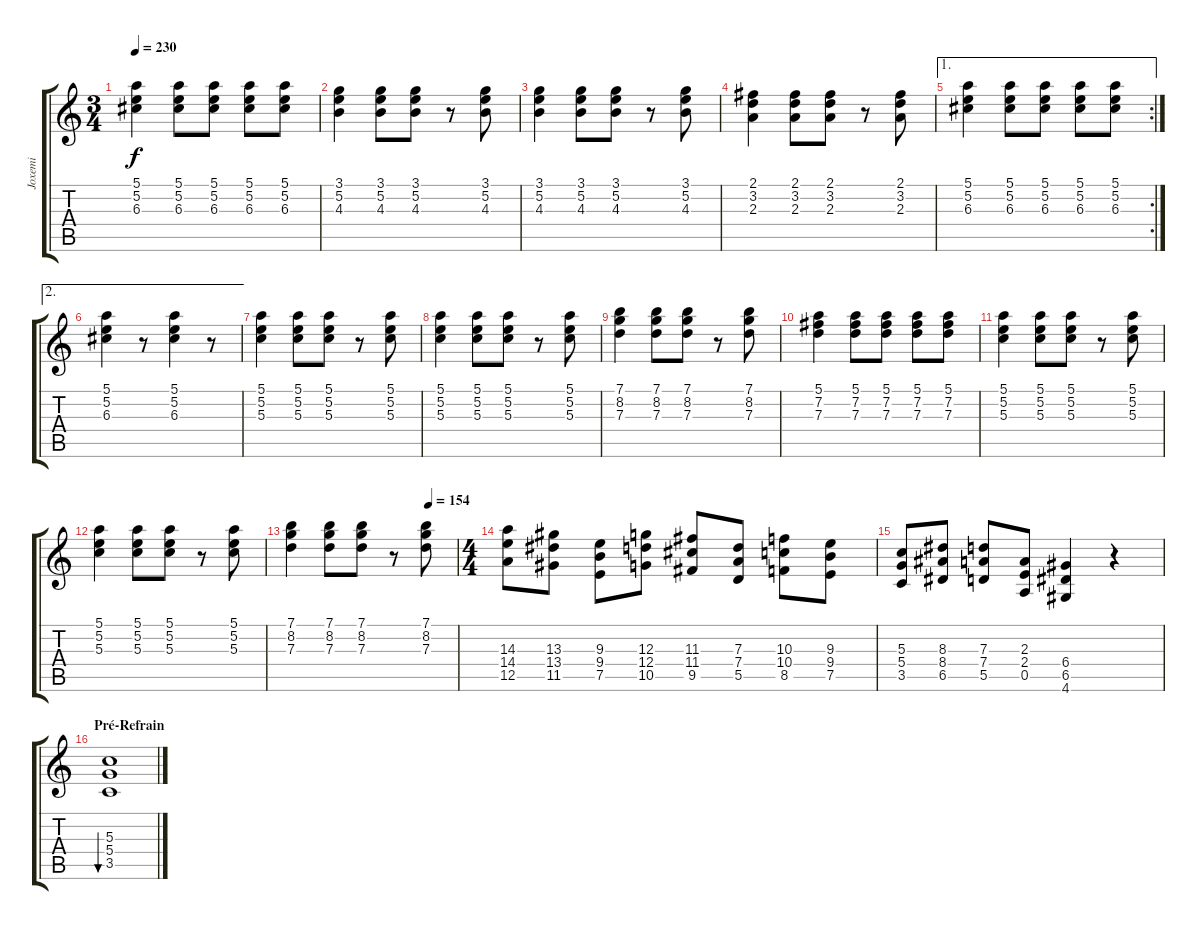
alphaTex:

\track ("Joxemi" "Joxemi") {instrument overdrivenguitar}
\staff {score tabs}
\tuning (E4 B3 G3 D3 A2 E2) {hide}
\ts (3 4)
\tempo 230
\clef g2
\ks c
(5.1 5.2 6.3).4{dy f} (5.1 5.2 6.3).8 (5.1 5.2 6.3).8 (5.1 5.2 6.3).8 (5.1 5.2 6.3).8 |
(3.1 5.2 4.3).4 (3.1 5.2 4.3).8 (3.1 5.2 4.3).8 r.8 (3.1 5.2 4.3).8 |
(3.1 5.2 4.3).4 (3.1 5.2 4.3).8 (3.1 5.2 4.3).8 r.8 (3.1 5.2 4.3).8 |
(2.1 3.2 2.3).4 (2.1 3.2 2.3).8 (2.1 3.2 2.3).8 r.8 (2.1 3.2 2.3).8 |
\ae 1
\rc 2
(5.1 5.2 6.3).4 (5.1 5.2 6.3).8 (5.1 5.2 6.3).8 (5.1 5.2 6.3).8 (5.1 5.2 6.3).8 |
\ae 2
(5.1 5.2 6.3).4 r.8 (5.1 5.2 6.3).4 r.8 |
\section ("" "")
(5.1 5.2 5.3).4 (5.1 5.2 5.3).8 (5.1 5.2 5.3).8 r.8 (5.1 5.2 5.3).8 |
(5.1 5.2 5.3).4 (5.1 5.2 5.3).8 (5.1 5.2 5.3).8 r.8 (5.1 5.2 5.3).8 |
(7.1 8.2 7.3).4 (7.1 8.2 7.3).8 (7.1 8.2 7.3).8 r.8 (7.1 8.2 7.3).8 |
(5.1 7.2 7.3).4 (5.1 7.2 7.3).8 (5.1 7.2 7.3).8 (5.1 7.2 7.3).8 (5.1 7.2 7.3).8 |
(5.1 5.2 5.3).4 (5.1 5.2 5.3).8 (5.1 5.2 5.3).8 r.8 (5.1 5.2 5.3).8 |
(5.1 5.2 5.3).4 (5.1 5.2 5.3).8 (5.1 5.2 5.3).8 r.8 (5.1 5.2 5.3).8 |
\tempo (154 0.8333333333333334)
(7.1 8.2 7.3).4 (7.1 8.2 7.3).8 (7.1 8.2 7.3).8 r.8 (7.1 8.2 7.3).8 |
\ts (4 4)
(14.3 14.4 12.5).8 (13.3 13.4 11.5).8 (9.3 9.4 7.5).8 (12.3 12.4 10.5).8 (11.3 11.4 9.5).8 (7.3 7.4 5.5).8 (10.3 10.4 8.5).8 (9.3 9.4 7.5).8 |
(5.3 5.4 3.5).8 (8.3 8.4 6.5).8 (7.3 7.4 5.5).8 (2.3 2.4 0.5).8 (6.4 6.5 4.6).4 r.4 |
\section ("" "Pré-Refrain")
(5.3 5.4 3.5).1{bu 60 instrument overdrivenguitar}
